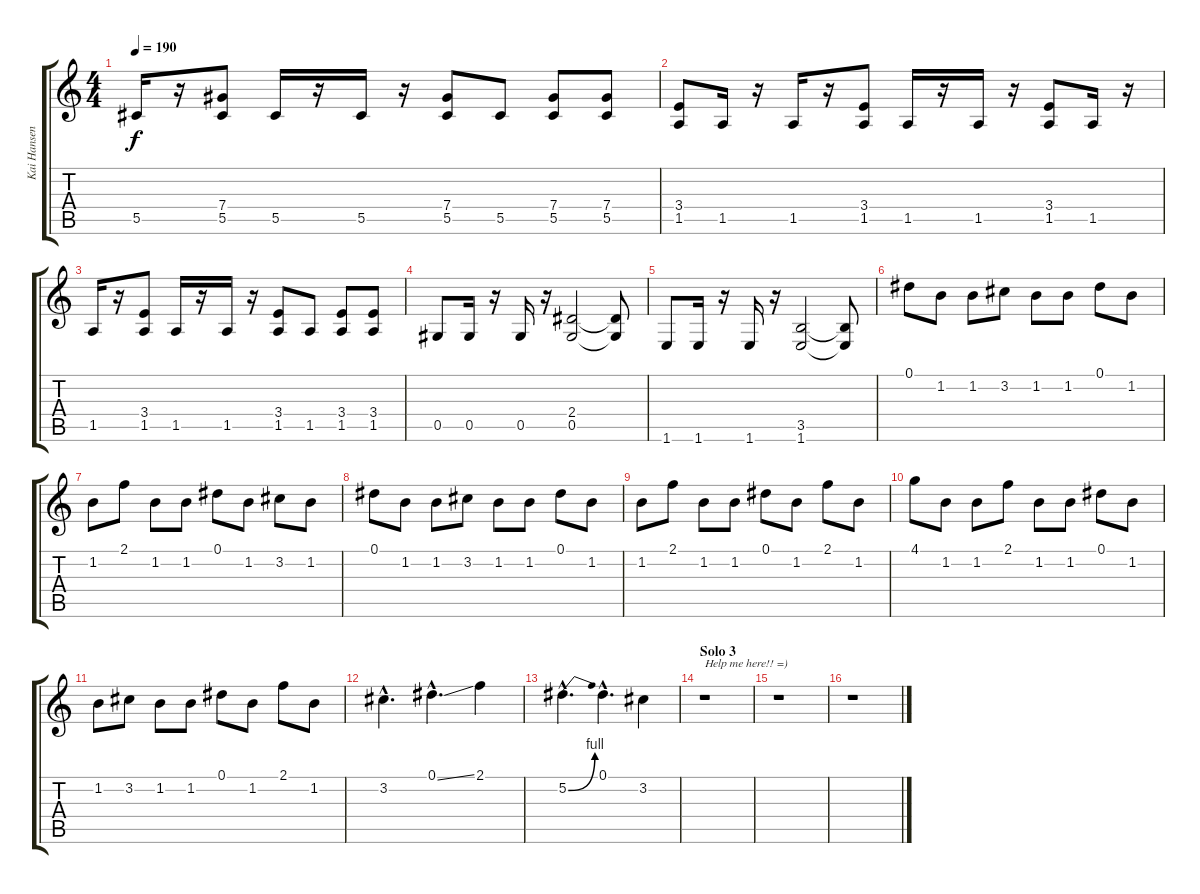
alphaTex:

\track ("Kai Hansen" "Kai Hansen") {instrument distortionguitar}
\staff {score tabs}
\tuning (Eb4 Bb3 Gb3 Db3 Ab2 Eb2) {hide}
\ts (4 4)
\tempo 190
\clef g2
\ks c
5.5.16{dy f} r.16 (7.4 5.5).8 5.5.16 r.16 5.5.16 r.16 (7.4 5.5).8 5.5.8 (7.4 5.5).8 (7.4 5.5).8 |
(3.4 1.5).8 1.5.16 r.16 1.5.16 r.16 (3.4 1.5).8 1.5.16 r.16 1.5.16 r.16 (3.4 1.5).8 1.5.16 r.16 |
1.5.16 r.16 (3.4 1.5).8 1.5.16 r.16 1.5.16 r.16 (3.4 1.5).8 1.5.8 (3.4 1.5).8 (3.4 1.5).8 |
0.5.8 0.5.16 r.16 0.5.16 r.16 (2.4 0.5).2 (2.4{t} 0.5{t}).8 |
1.6.8 1.6.16 r.16 1.6.16 r.16 (3.5 1.6).2 (3.5{t} 1.6{t}).8 |
0.1.8{volume 14} 1.2.8 1.2.8 3.2.8 1.2.8 1.2.8 0.1.8 1.2.8 |
1.2.8 2.1.8 1.2.8 1.2.8 0.1.8 1.2.8 3.2.8 1.2.8 |
0.1.8 1.2.8 1.2.8 3.2.8 1.2.8 1.2.8 0.1.8 1.2.8 |
1.2.8 2.1.8 1.2.8 1.2.8 0.1.8 1.2.8 2.1.8 1.2.8 |
4.1.8 1.2.8 1.2.8 2.1.8 1.2.8 1.2.8 0.1.8 1.2.8 |
1.2.8 3.2.8 1.2.8 1.2.8 0.1.8 1.2.8 2.1.8 1.2.8 |
3.2{hac}.4{d} 0.1{ss hac}.4{d} 2.1.4 |
5.2{be (bend 0 0 60 4) hac}.4{d} 0.1{hac}.4{d} 3.2.4 |
\section ("" "Solo 3")
r.1{txt "Help me here!! =)" volume 16} |
r.1 |
r.1
